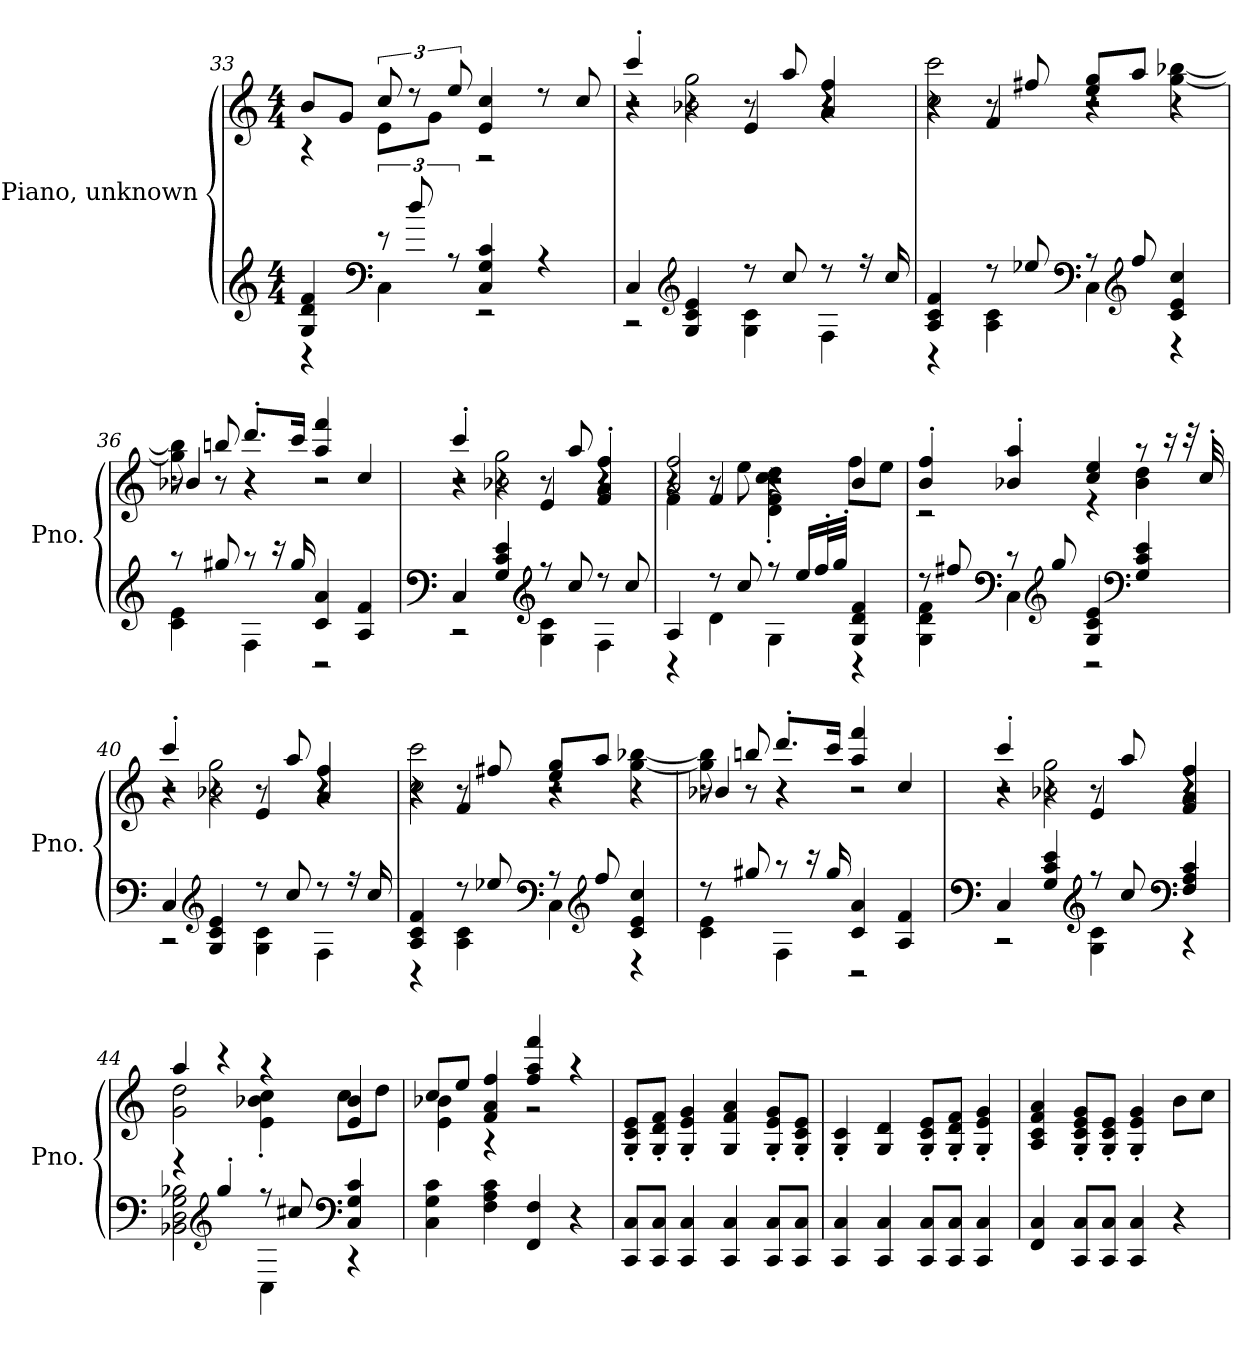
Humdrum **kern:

**kern	**kern
*part1	*part1
*staff2	*staff1
*I"Piano, unknown	*
*I'Pno.	*
*clefG2	*clefG2
*k[]	*k[]
*M4/4	*M4/4
=33	=33
*^	*^
4G/ 4d/ 4f/	4r	8b/L	4r
.	.	8g/J	.
*clefF4	*	*	*
12r	4C\	12cc/	8e\L
12dd/	.	12r	.
.	.	.	8g\J
12r	.	12ee/	.
4C/ 4G/ 4c/	2r	4e/ 4cc/	2r
4r	.	8r	.
.	.	8cc/	.
=34	=34	=34	=34
*	*	*	*^
4C/	2r	4ccc'/	4r	2r
*clefG2	*	*	*	*
4G/ 4c/ 4e/	.	4r	2b-X\ 2gg\	.
8r	4G\ 4c\	8r	.	4e/
8cc/	.	8aa/	.	.
8r	4F\	4a/ 4ff/	4r	4r
16r	.	.	.	.
16cc/	.	.	.	.
!!LO:PB:g=z	!!	!!
=35	=35	=35	=35	=35
4A/ 4c/ 4f/	4r	4r	2cc\ 2ccc\	4r
8r	4A\ 4c\	8r	.	4f/
8ee-X/	.	8ff#X/	.	.
*clefF4	*	*	*	*
8r	4C\	8ee/ 8gg/L	4r	2r
*clefG2	*	*	*	*
8ff/	.	8aa/J	.	.
4c/ 4e/ 4cc/	4r	4r	[4gg\ [4bb-X\	.
=36	=36	=36	=36	=36
8r	4c\ 4e\	8r	8gg\] 8bb-\]	4b-X/
8gg#X/	.	8bbn/	8r	.
8r	4F\	8.ddd'/L	4r	4r
16r	.	.	.	.
16gg#/	.	16ccc/Jk	.	.
4c/ 4a/	2r	4aa/ 4fff/	2r	2r
4A/ 4f/	.	4cc/	.	.
=37	=37	=37	=37	=37
*clefF4	*	*	*	*
4C/	2r	4ccc'/	4r	2r
4G/ 4c/ 4e/	.	4r	2b-X\ 2gg\	.
*clefG2	*	*	*	*
8r	4G\ 4c\	8r	.	4e/
8cc/	.	8aa/	.	.
8r	4F\	4f/' 4a/' 4ff/'	4r	4r
8cc/	.	.	.	.
!!LO:LB:g=z	!!	!!
=38	=38	=38	=38	=38
4A/	4r	2a/ 2ff/	4f\	4r
8r	4d\	.	8r	4f/
8cc/	.	.	8ee\	.
8r	4G\	4r	4d\' 4f\' 4cc\' 4dd\'	2r
16ee/LL	.	.	.	.
32ff'/L	.	.	.	.
32gg'/JJJ	.	.	.	.
4G/ 4d/ 4f/	4r	4b/	8ff\L	.
.	.	.	8ee\J	.
*	*	*	*v	*v
=39	=39	=39	=39
8r	4G\ 4d\ 4f\	4b/' 4ff/'	2r
8ff#X/	.	.	.
*clefF4	*	*	*
8r	4C\	4b-X/' 4aa/'	.
*clefG2	*	*	*
8gg/	.	.	.
4G/ 4c/ 4e/	2r	4cc/ 4ee/	4r
*clefF4	*	*	*
4G/ 4c/ 4e/	.	8r	4b-\ 4dd\
.	.	16r	.
.	.	32r	.
.	.	32cc'/	.
=40	=40	=40	=40
*	*	*	*^
4C/	2r	4ccc'/	4r	2r
*clefG2	*	*	*	*
4G/ 4c/ 4e/	.	4r	2b-X\ 2gg\	.
8r	4G\ 4c\	8r	.	4e/
8cc/	.	8aa/	.	.
8r	4F\	4a/ 4ff/	4r	4r
16r	.	.	.	.
16cc/	.	.	.	.
!!LO:LB:g=z	!!	!!
=41	=41	=41	=41	=41
4A/ 4c/ 4f/	4r	4r	2cc\ 2ccc\	4r
8r	4A\ 4c\	8r	.	4f/
8ee-X/	.	8ff#X/	.	.
*clefF4	*	*	*	*
8r	4C\	8ee/ 8gg/L	4r	2r
*clefG2	*	*	*	*
8ff/	.	8aa/J	.	.
4c/ 4e/ 4cc/	4r	4r	[4gg\ [4bb-X\	.
=42	=42	=42	=42	=42
8r	4c\ 4e\	8r	8gg\] 8bb-\]	4b-X/
8gg#X/	.	8bbn/	8r	.
8r	4F\	8.ddd'/L	4r	4r
16r	.	.	.	.
16gg#/	.	16ccc/Jk	.	.
4c/ 4a/	2r	4aa/ 4fff/	2r	2r
4A/ 4f/	.	4cc/	.	.
=43	=43	=43	=43	=43
*clefF4	*	*	*	*
4C/	2r	4ccc'/	4r	2r
4G/ 4c/ 4e/	.	4r	2b-X\ 2gg\	.
*clefG2	*	*	*	*
8r	4G\ 4c\	8r	.	4e/
8cc/	.	8aa/	.	.
*clefF4	*	*	*	*
4F/ 4A/ 4c/	4r	4f/ 4a/ 4ff/	4r	4r
*	*	*	*v	*v
!!LO:LB:g=z
=44	=44	=44	=44
4r	2BB-X\ 2D\ 2G\ 2B-X\	4aa/	2g\ 2dd\
*clefG2	*	*	*
4gg'/	.	4r	.
8r	4C\	4r	4e\' 4b-X\' 4cc\'
8cc#X/	.	.	.
*clefF4	*	*	*
4C/ 4G/ 4c/	4r	4e/ 4b-/	8cc\L
.	.	.	8dd\J
*v	*v	*	*
=45	=45	=45
4C\ 4G\ 4c\	8cc/L	4e\ 4b-X\
.	8ee/J	.
4F\ 4A\ 4c\	4f/ 4a/ 4ff/	4r
4FF/ 4F/	4ff/ 4aa/ 4fff/	2r
4r	4r	.
*	*v	*v
=46	=46
8CC/ 8C/L	8G/' 8c/' 8e/'L
8CC/ 8C/J	8G/' 8d/' 8f/'J
4CC/ 4C/	4G/' 4e/' 4g/'
4CC/ 4C/	4G/ 4f/ 4a/
8CC/ 8C/L	8G/' 8e/' 8g/'L
8CC/ 8C/J	8G/' 8c/' 8e/'J
=47	=47
4CC/ 4C/	4G/' 4c/'
4CC/ 4C/	4G/ 4d/
8CC/ 8C/L	8G/' 8c/' 8e/'L
8CC/ 8C/J	8G/' 8d/' 8f/'J
4CC/ 4C/	4G/' 4e/' 4g/'
=48	=48
4FF/ 4C/	4A/ 4c/ 4f/ 4a/
8CC/ 8C/L	8G/' 8c/' 8e/' 8g/'L
8CC/ 8C/J	8G/' 8c/' 8e/'J
4CC/ 4C/	4G/' 4e/' 4g/'
4r	8b\L
.	8cc\J
=	=
*-	*-
